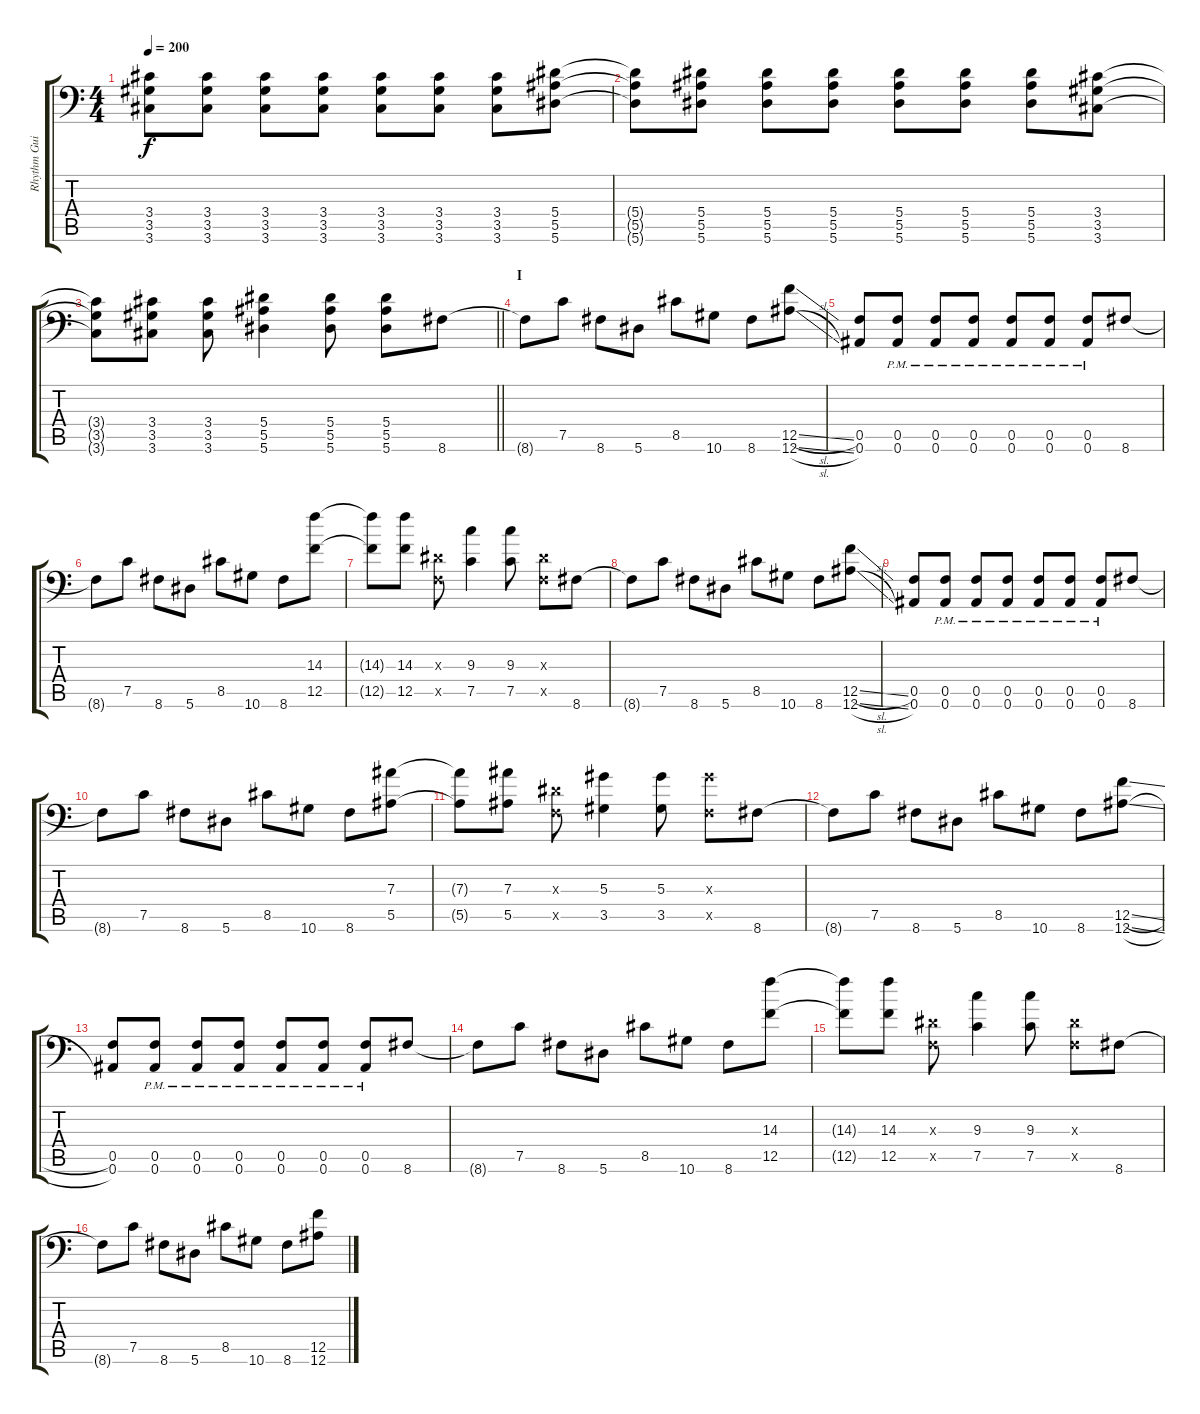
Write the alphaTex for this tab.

\track ("Rhythm Guitar: Chris Di Carlo" "Rhythm Gui") {instrument distortionguitar}
\staff {score tabs}
\tuning (C4 G3 Eb3 Bb2 F2 Bb1) {hide}
\ts (4 4)
\tempo 200
\clef f4
\ks c
(3.4{t} 3.5{t} 3.6{t}).8{dy f} (3.4 3.5 3.6).8 (3.4 3.5 3.6).8 (3.4 3.5 3.6).8 (3.4 3.5 3.6).8 (3.4 3.5 3.6).8 (3.4 3.5 3.6).8 (5.4 5.5 5.6).8 |
(5.4{t} 5.5{t} 5.6{t}).8 (5.4 5.5 5.6).8 (5.4 5.5 5.6).8 (5.4 5.5 5.6).8 (5.4 5.5 5.6).8 (5.4 5.5 5.6).8 (5.4 5.5 5.6).8 (3.4 3.5 3.6).8 |
\barLineRight lightlight
(3.4{t} 3.5{t} 3.6{t}).8 (3.4 3.5 3.6).8 (3.4 3.5 3.6).8 (5.4 5.5 5.6).4 (5.4 5.5 5.6).8 (5.4 5.5 5.6).8 8.6.8 |
\section ("" "I")
8.6{t}.8 7.5.8 8.6.8 5.6.8 8.5.8 10.6.8 8.6.8 (12.5{sl} 12.6{sl}).8 |
(0.5 0.6).8 (0.5{pm} 0.6{pm}).8 (0.5{pm} 0.6{pm}).8 (0.5{pm} 0.6{pm}).8 (0.5{pm} 0.6{pm}).8 (0.5{pm} 0.6{pm}).8 (0.5{pm} 0.6{pm}).8 8.6.8 |
8.6{t}.8 7.5.8 8.6.8 5.6.8 8.5.8 10.6.8 8.6.8 (14.3 12.5).8 |
(14.3{t} 12.5{t}).8 (14.3 12.5).8 (0.3{x} 0.5{x}).8 (9.3 7.5).4 (9.3 7.5).8 (0.3{x} 0.5{x}).8 8.6.8 |
8.6{t}.8 7.5.8 8.6.8 5.6.8 8.5.8 10.6.8 8.6.8 (12.5{sl} 12.6{sl}).8 |
(0.5 0.6).8 (0.5{pm} 0.6{pm}).8 (0.5{pm} 0.6{pm}).8 (0.5{pm} 0.6{pm}).8 (0.5{pm} 0.6{pm}).8 (0.5{pm} 0.6{pm}).8 (0.5{pm} 0.6{pm}).8 8.6.8 |
8.6{t}.8 7.5.8 8.6.8 5.6.8 8.5.8 10.6.8 8.6.8 (7.3 5.5).8 |
(7.3{t} 5.5{t}).8 (7.3 5.5).8 (0.3{x} 0.5{x}).8 (5.3 3.5).4 (5.3 3.5).8 (5.3{x} 0.5{x}).8 8.6.8 |
8.6{t}.8 7.5.8 8.6.8 5.6.8 8.5.8 10.6.8 8.6.8 (12.5{sl} 12.6{sl}).8 |
(0.5 0.6).8 (0.5{pm} 0.6{pm}).8 (0.5{pm} 0.6{pm}).8 (0.5{pm} 0.6{pm}).8 (0.5{pm} 0.6{pm}).8 (0.5{pm} 0.6{pm}).8 (0.5{pm} 0.6{pm}).8 8.6.8 |
8.6{t}.8 7.5.8 8.6.8 5.6.8 8.5.8 10.6.8 8.6.8 (14.3 12.5).8 |
(14.3{t} 12.5{t}).8 (14.3 12.5).8 (0.3{x} 0.5{x}).8 (9.3 7.5).4 (9.3 7.5).8 (0.3{x} 0.5{x}).8 8.6.8 |
8.6{t}.8 7.5.8 8.6.8 5.6.8 8.5.8 10.6.8 8.6.8 (12.5{sl} 12.6{sl}).8
